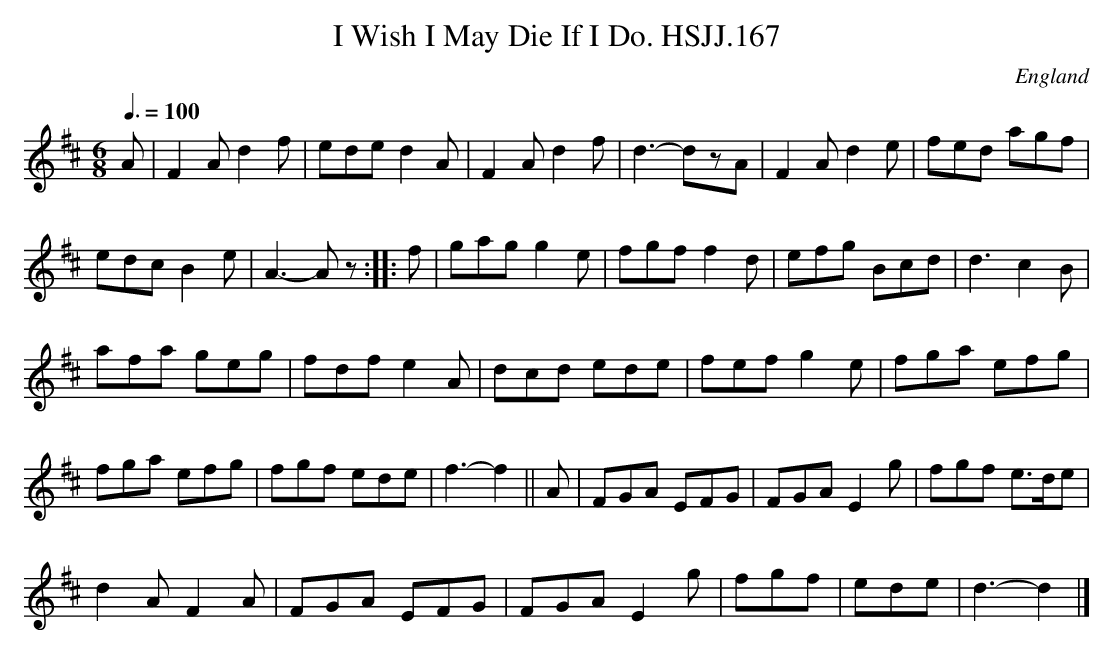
X:1
T:I Wish I May Die If I Do. HSJJ.167
M:6/8
L:1/8
Q:3/8=100
O:England
K:D
A|F2Ad2f|eded2A|F2Ad2f|d3-dzA|F2Ad2e|fed agf|
edcB2e|A3-Az::f|gagg2e|fgff2d|efg Bcd|d3c2B|
afa geg|fdfe2A|dcd ede|fefg2e|fga efg|
fga efg|fgf ede|f3-f2||A|FGA EFG|FGAE2g|fgf e>de|
d2AF2A|FGA EFG|FGAE2g|fgf|ede|d3-d2|]
